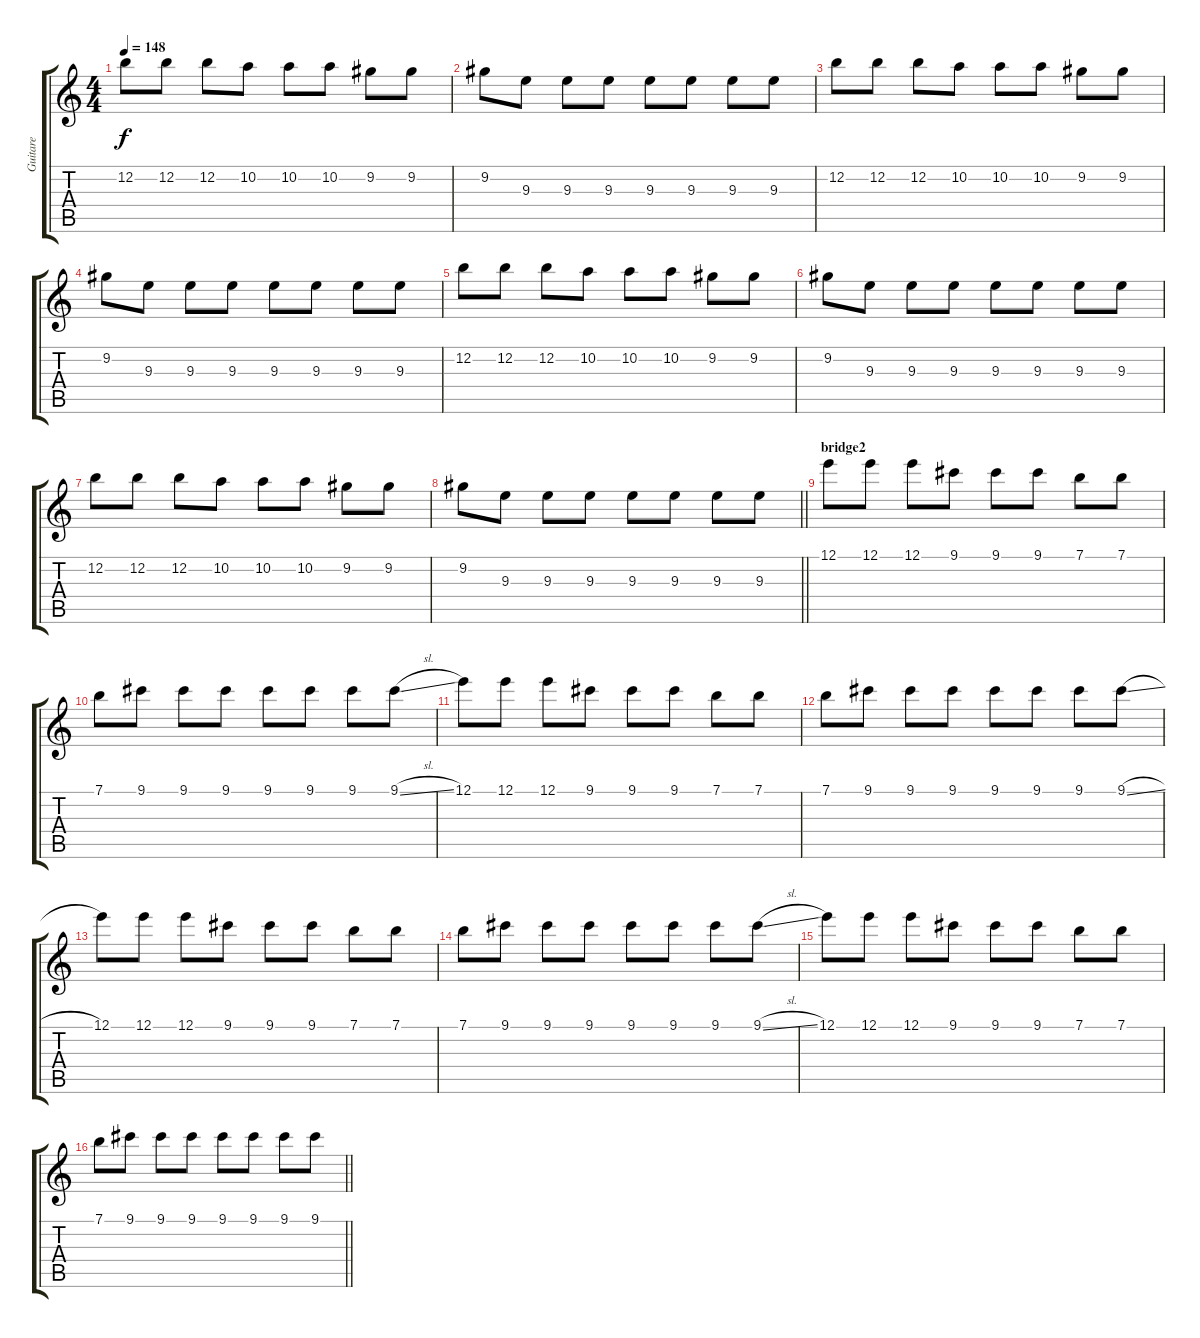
\track ("Guitare" "Guitare") {instrument overdrivenguitar}
\staff {score tabs}
\tuning (E4 B3 G3 D3 A2 E2) {hide}
\ts (4 4)
\tempo 148
\clef g2
\ks c
12.2.8{dy f} 12.2.8 12.2.8 10.2.8 10.2.8 10.2.8 9.2.8 9.2.8 |
9.2.8 9.3.8 9.3.8 9.3.8 9.3.8 9.3.8 9.3.8 9.3.8 |
12.2.8 12.2.8 12.2.8 10.2.8 10.2.8 10.2.8 9.2.8 9.2.8 |
9.2.8 9.3.8 9.3.8 9.3.8 9.3.8 9.3.8 9.3.8 9.3.8 |
12.2.8 12.2.8 12.2.8 10.2.8 10.2.8 10.2.8 9.2.8 9.2.8 |
9.2.8 9.3.8 9.3.8 9.3.8 9.3.8 9.3.8 9.3.8 9.3.8 |
12.2.8 12.2.8 12.2.8 10.2.8 10.2.8 10.2.8 9.2.8 9.2.8 |
\barLineRight lightlight
9.2.8 9.3.8 9.3.8 9.3.8 9.3.8 9.3.8 9.3.8 9.3.8 |
\section ("" "bridge2")
12.1.8 12.1.8 12.1.8 9.1.8 9.1.8 9.1.8 7.1.8 7.1.8 |
7.1.8 9.1.8 9.1.8 9.1.8 9.1.8 9.1.8 9.1.8 9.1{sl}.8 |
12.1.8 12.1.8 12.1.8 9.1.8 9.1.8 9.1.8 7.1.8 7.1.8 |
7.1.8 9.1.8 9.1.8 9.1.8 9.1.8 9.1.8 9.1.8 9.1{sl}.8 |
12.1.8 12.1.8 12.1.8 9.1.8 9.1.8 9.1.8 7.1.8 7.1.8 |
7.1.8 9.1.8 9.1.8 9.1.8 9.1.8 9.1.8 9.1.8 9.1{sl}.8 |
12.1.8 12.1.8 12.1.8 9.1.8 9.1.8 9.1.8 7.1.8 7.1.8 |
\barLineRight lightlight
7.1.8 9.1.8 9.1.8 9.1.8 9.1.8 9.1.8 9.1.8 9.1.8
